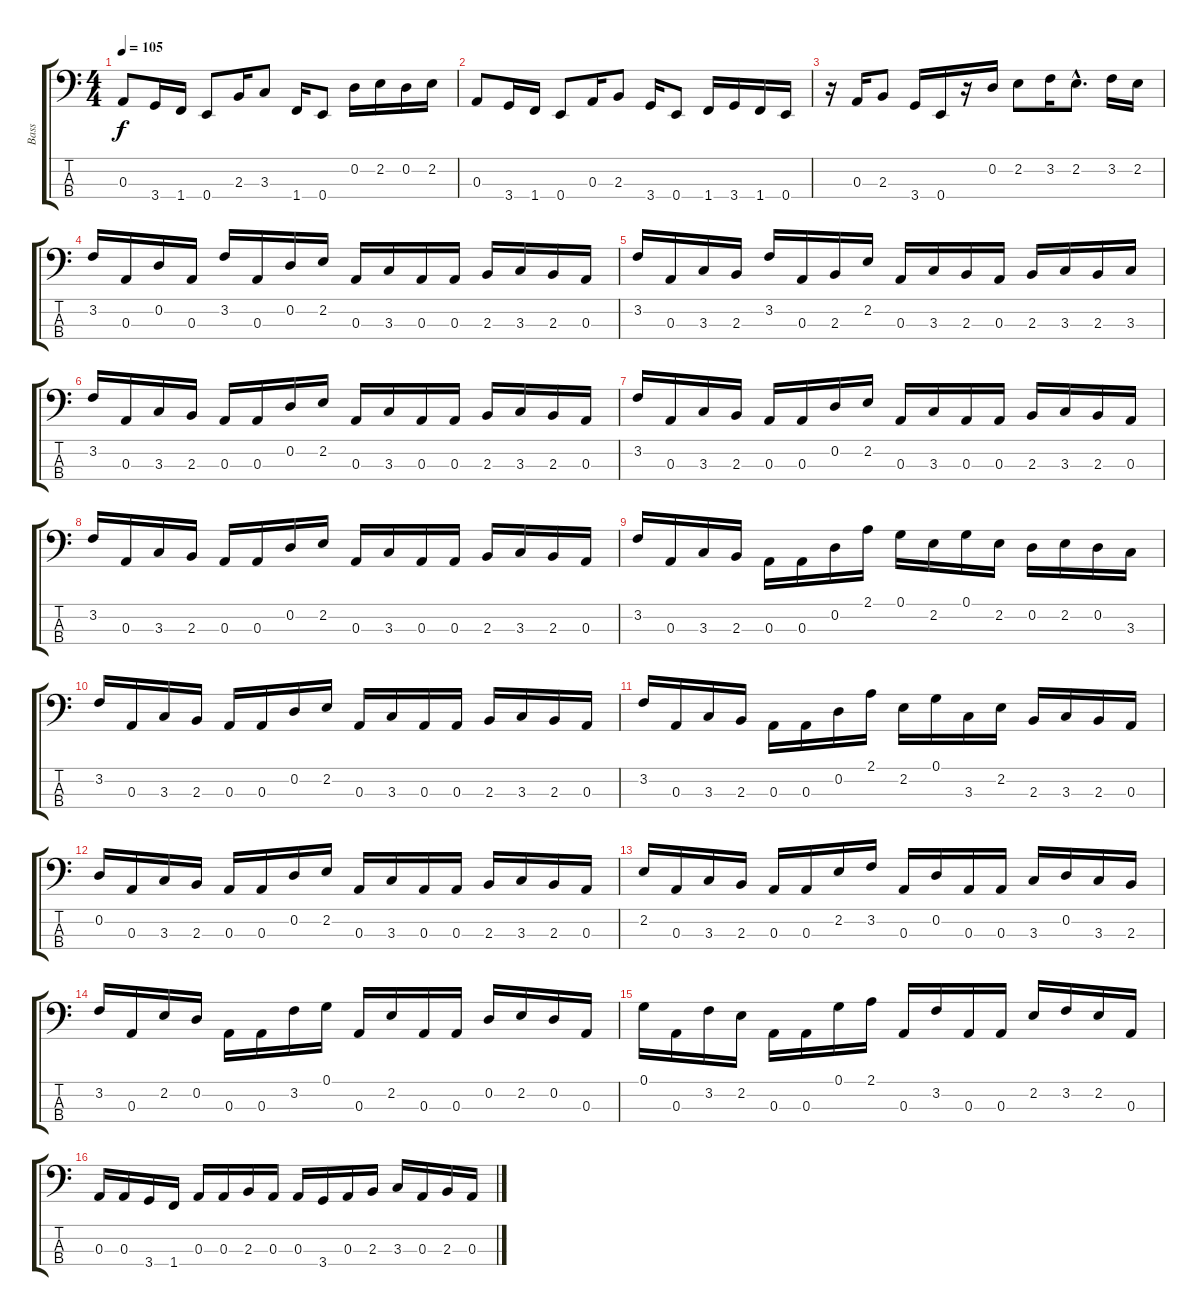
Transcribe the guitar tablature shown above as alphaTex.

\track ("Bass" "Bass") {instrument electricbassfinger}
\staff {score tabs}
\tuning (G2 D2 A1 E1) {hide}
\ts (4 4)
\tempo 105
\clef f4
\ks c
0.3.8{dy f} 3.4.16 1.4.16 0.4.8 2.3.16 3.3.8 1.4.16 0.4.8 0.2.16 2.2.16 0.2.16 2.2.16 |
0.3.8 3.4.16 1.4.16 0.4.8 0.3.16 2.3.8 3.4.16 0.4.8 1.4.16 3.4.16 1.4.16 0.4.16 |
r.16 0.3.16 2.3.8 3.4.16 0.4.16 r.16 0.2.16 2.2.8 3.2.16 2.2{hac}.8{d} 3.2.16 2.2.16 |
3.2.16 0.3.16 0.2.16 0.3.16 3.2.16 0.3.16 0.2.16 2.2.16 0.3.16 3.3.16 0.3.16 0.3.16 2.3.16 3.3.16 2.3.16 0.3.16 |
3.2.16 0.3.16 3.3.16 2.3.16 3.2.16 0.3.16 2.3.16 2.2.16 0.3.16 3.3.16 2.3.16 0.3.16 2.3.16 3.3.16 2.3.16 3.3.16 |
3.2.16 0.3.16 3.3.16 2.3.16 0.3.16 0.3.16 0.2.16 2.2.16 0.3.16 3.3.16 0.3.16 0.3.16 2.3.16 3.3.16 2.3.16 0.3.16 |
3.2.16 0.3.16 3.3.16 2.3.16 0.3.16 0.3.16 0.2.16 2.2.16 0.3.16 3.3.16 0.3.16 0.3.16 2.3.16 3.3.16 2.3.16 0.3.16 |
3.2.16 0.3.16 3.3.16 2.3.16 0.3.16 0.3.16 0.2.16 2.2.16 0.3.16 3.3.16 0.3.16 0.3.16 2.3.16 3.3.16 2.3.16 0.3.16 |
3.2.16 0.3.16 3.3.16 2.3.16 0.3.16 0.3.16 0.2.16 2.1.16 0.1.16 2.2.16 0.1.16 2.2.16 0.2.16 2.2.16 0.2.16 3.3.16 |
3.2.16 0.3.16 3.3.16 2.3.16 0.3.16 0.3.16 0.2.16 2.2.16 0.3.16 3.3.16 0.3.16 0.3.16 2.3.16 3.3.16 2.3.16 0.3.16 |
3.2.16 0.3.16 3.3.16 2.3.16 0.3.16 0.3.16 0.2.16 2.1.16 2.2.16 0.1.16 3.3.16 2.2.16 2.3.16 3.3.16 2.3.16 0.3.16 |
0.2.16 0.3.16 3.3.16 2.3.16 0.3.16 0.3.16 0.2.16 2.2.16 0.3.16 3.3.16 0.3.16 0.3.16 2.3.16 3.3.16 2.3.16 0.3.16 |
2.2.16 0.3.16 3.3.16 2.3.16 0.3.16 0.3.16 2.2.16 3.2.16 0.3.16 0.2.16 0.3.16 0.3.16 3.3.16 0.2.16 3.3.16 2.3.16 |
3.2.16 0.3.16 2.2.16 0.2.16 0.3.16 0.3.16 3.2.16 0.1.16 0.3.16 2.2.16 0.3.16 0.3.16 0.2.16 2.2.16 0.2.16 0.3.16 |
0.1.16 0.3.16 3.2.16 2.2.16 0.3.16 0.3.16 0.1.16 2.1.16 0.3.16 3.2.16 0.3.16 0.3.16 2.2.16 3.2.16 2.2.16 0.3.16 |
0.3.16 0.3.16 3.4.16 1.4.16 0.3.16 0.3.16 2.3.16 0.3.16 0.3.16 3.4.16 0.3.16 2.3.16 3.3.16 0.3.16 2.3.16 0.3.16
